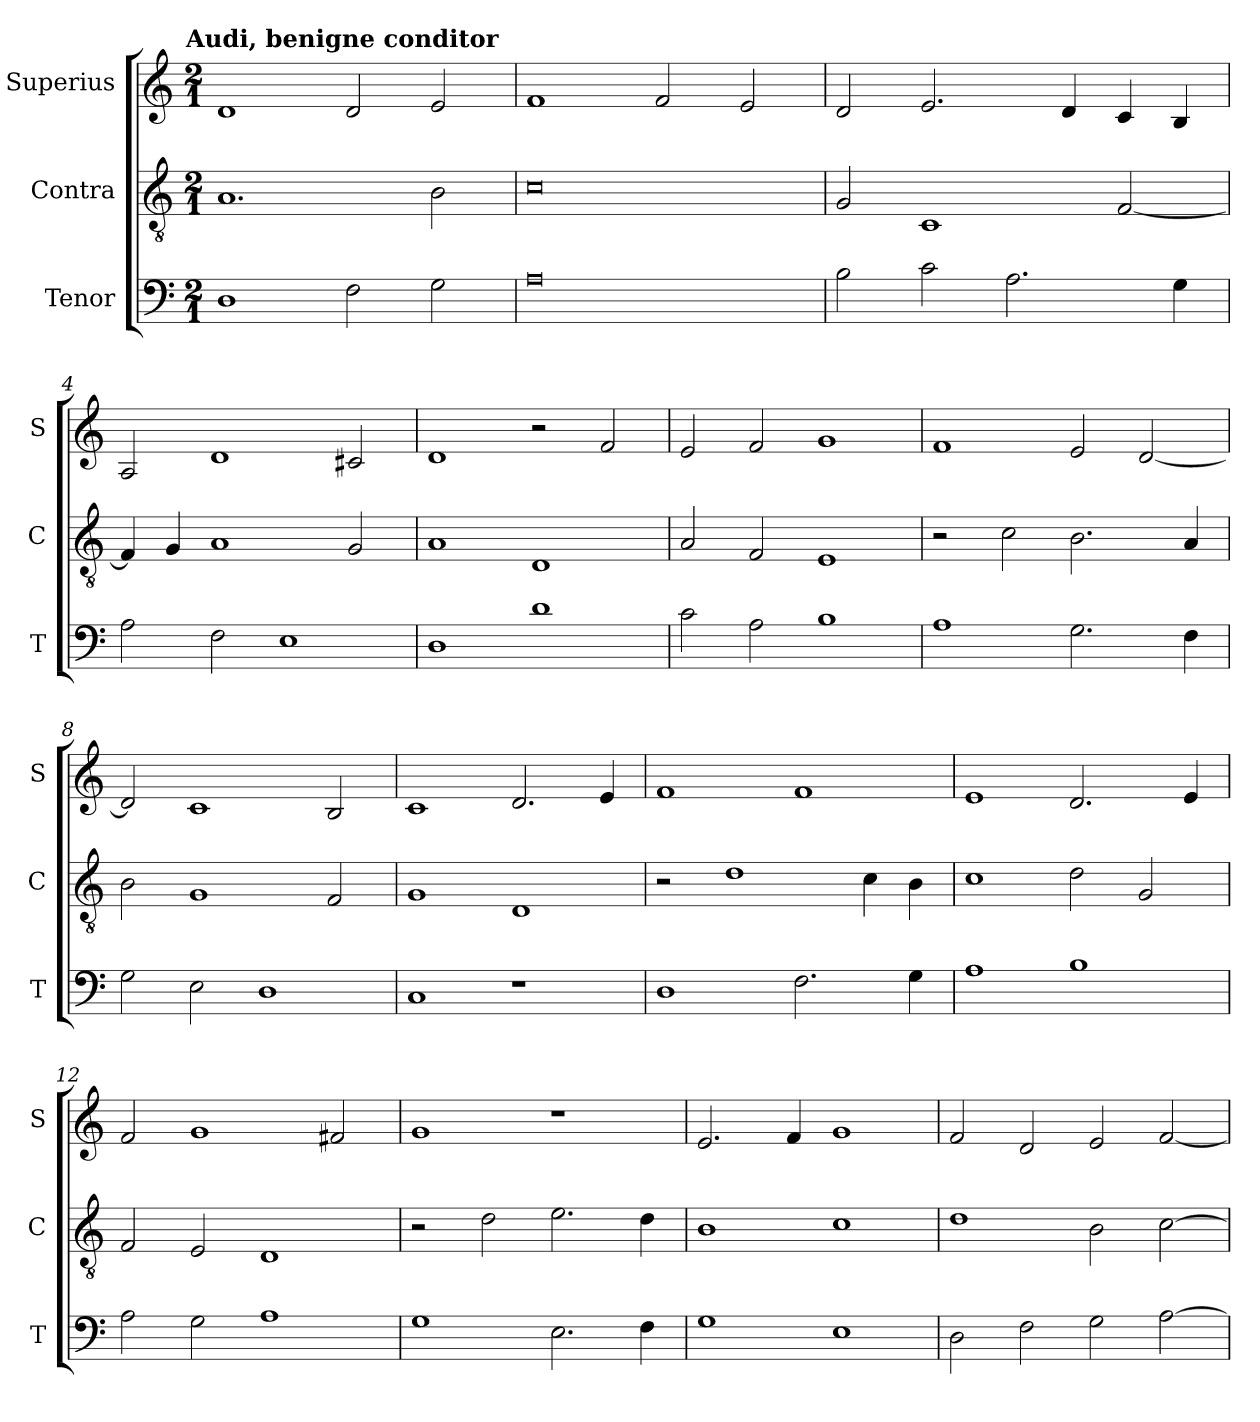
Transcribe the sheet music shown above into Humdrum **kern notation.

**kern	**kern	**kern
*part3	*part2	*part1
*staff3	*staff2	*staff1
*I"Tenor	*I"Contra	*I"Superius
*I'T	*I'C	*I'S
*clefF4	*clefGv2	*clefG2
*k[]	*k[]	*k[]
!!LO:TX:omd:t=Audi, benigne conditor
*M2/1	*M2/1	*M2/1
=1	=1	=1
1D	1.A	1d
2F\	.	2d/
2G\	2B\	2e/
=2	=2	=2
0A	0c	1f
.	.	2f/
.	.	2e/
=3	=3	=3
2B\	2G/	2d/
2c\	1C	2.e/
2.A\	.	.
.	.	4d/
.	[2F/	4c/
4G\	.	4B/
=4	=4	=4
2A\	4F/]	2A/
.	4G/	.
2F\	1A	1d
1E	.	.
.	2G/	2c#X/
=5	=5	=5
1D	1A	1d
1d	1D	2r
.	.	2f/
=6	=6	=6
2c\	2A/	2e/
2A\	2F/	2f/
1B	1E	1g
=7	=7	=7
1A	2r	1f
.	2c\	.
2.G\	2.B\	2e/
.	.	[2d/
4F\	4A/	.
=8	=8	=8
2G\	2B\	2d/]
2E\	1G	1c
1D	.	.
.	2F/	2B/
=9	=9	=9
1C	1G	1c
1r	1D	2.d/
.	.	4e/
=10	=10	=10
1D	2r	1f
.	1d	.
2.F\	.	1f
.	4c\	.
4G\	4B\	.
=11	=11	=11
1A	1c	1e
1B	2d\	2.d/
.	2G/	.
.	.	4e/
=12	=12	=12
2A\	2F/	2f/
2G\	2E/	1g
1A	1D	.
.	.	2f#X/
=13	=13	=13
1G	2r	1g
.	2d\	.
2.E\	2.e\	1r
4F\	4d\	.
=14	=14	=14
1G	1B	2.e/
.	.	4f/
1E	1c	1g
=15	=15	=15
2D\	1d	2f/
2F\	.	2d/
2G\	2B\	2e/
[2A\	[2c\	[2f/
=	=	=
*-	*-	*-
